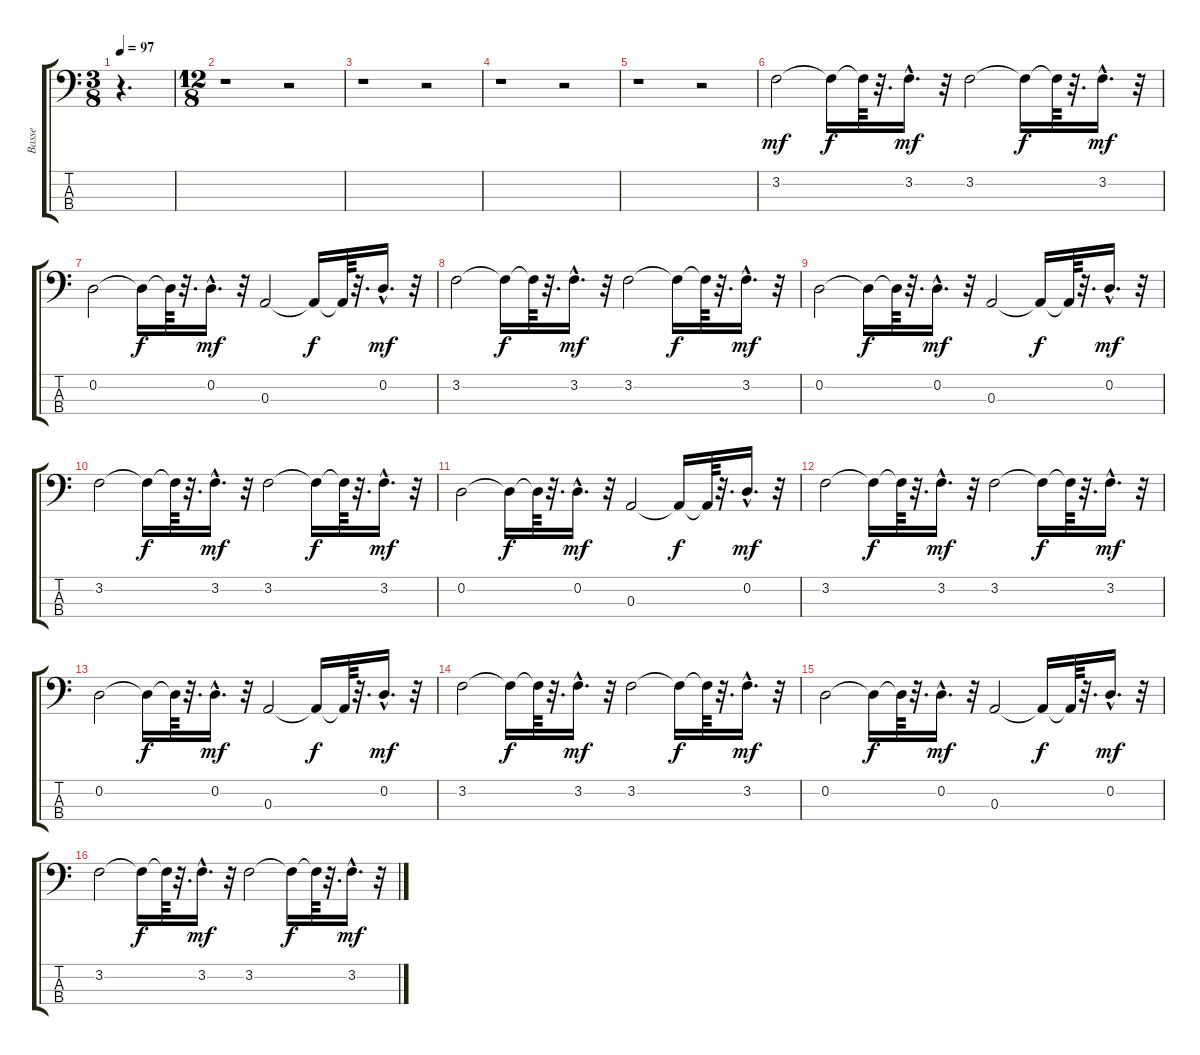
\track ("Basse" "Basse") {instrument acousticbass}
\staff {score tabs}
\tuning (G2 D2 A1 E1) {hide}
\ts (3 8)
\tempo 97
\clef f4
\ks c
r.4{d dy mf instrument acousticbass} |
\ts (12 8)
r.1 r.2 |
r.1 r.2 |
r.1 r.2 |
r.1 r.2 |
3.2.2 3.2{t}.16{dy f} 3.2{t}.64 r.32{d} 3.2{hac}.16{d dy mf} r.32 3.2.2 3.2{t}.16{dy f} 3.2{t}.64 r.32{d} 3.2{hac}.16{d dy mf} r.32 |
0.2.2 0.2{t}.16{dy f} 0.2{t}.64 r.32{d} 0.2{hac}.16{d dy mf} r.32 0.3.2 0.3{t}.16{dy f} 0.3{t}.64 r.32{d} 0.2{hac}.16{d dy mf} r.32 |
3.2.2 3.2{t}.16{dy f} 3.2{t}.64 r.32{d} 3.2{hac}.16{d dy mf} r.32 3.2.2 3.2{t}.16{dy f} 3.2{t}.64 r.32{d} 3.2{hac}.16{d dy mf} r.32 |
0.2.2 0.2{t}.16{dy f} 0.2{t}.64 r.32{d} 0.2{hac}.16{d dy mf} r.32 0.3.2 0.3{t}.16{dy f} 0.3{t}.64 r.32{d} 0.2{hac}.16{d dy mf} r.32 |
3.2.2 3.2{t}.16{dy f} 3.2{t}.64 r.32{d} 3.2{hac}.16{d dy mf} r.32 3.2.2 3.2{t}.16{dy f} 3.2{t}.64 r.32{d} 3.2{hac}.16{d dy mf} r.32 |
0.2.2 0.2{t}.16{dy f} 0.2{t}.64 r.32{d} 0.2{hac}.16{d dy mf} r.32 0.3.2 0.3{t}.16{dy f} 0.3{t}.64 r.32{d} 0.2{hac}.16{d dy mf} r.32 |
3.2.2 3.2{t}.16{dy f} 3.2{t}.64 r.32{d} 3.2{hac}.16{d dy mf} r.32 3.2.2 3.2{t}.16{dy f} 3.2{t}.64 r.32{d} 3.2{hac}.16{d dy mf} r.32 |
0.2.2 0.2{t}.16{dy f} 0.2{t}.64 r.32{d} 0.2{hac}.16{d dy mf} r.32 0.3.2 0.3{t}.16{dy f} 0.3{t}.64 r.32{d} 0.2{hac}.16{d dy mf} r.32 |
3.2.2 3.2{t}.16{dy f} 3.2{t}.64 r.32{d} 3.2{hac}.16{d dy mf} r.32 3.2.2 3.2{t}.16{dy f} 3.2{t}.64 r.32{d} 3.2{hac}.16{d dy mf} r.32 |
0.2.2 0.2{t}.16{dy f} 0.2{t}.64 r.32{d} 0.2{hac}.16{d dy mf} r.32 0.3.2 0.3{t}.16{dy f} 0.3{t}.64 r.32{d} 0.2{hac}.16{d dy mf} r.32 |
3.2.2 3.2{t}.16{dy f} 3.2{t}.64 r.32{d} 3.2{hac}.16{d dy mf} r.32 3.2.2 3.2{t}.16{dy f} 3.2{t}.64 r.32{d} 3.2{hac}.16{d dy mf} r.32
